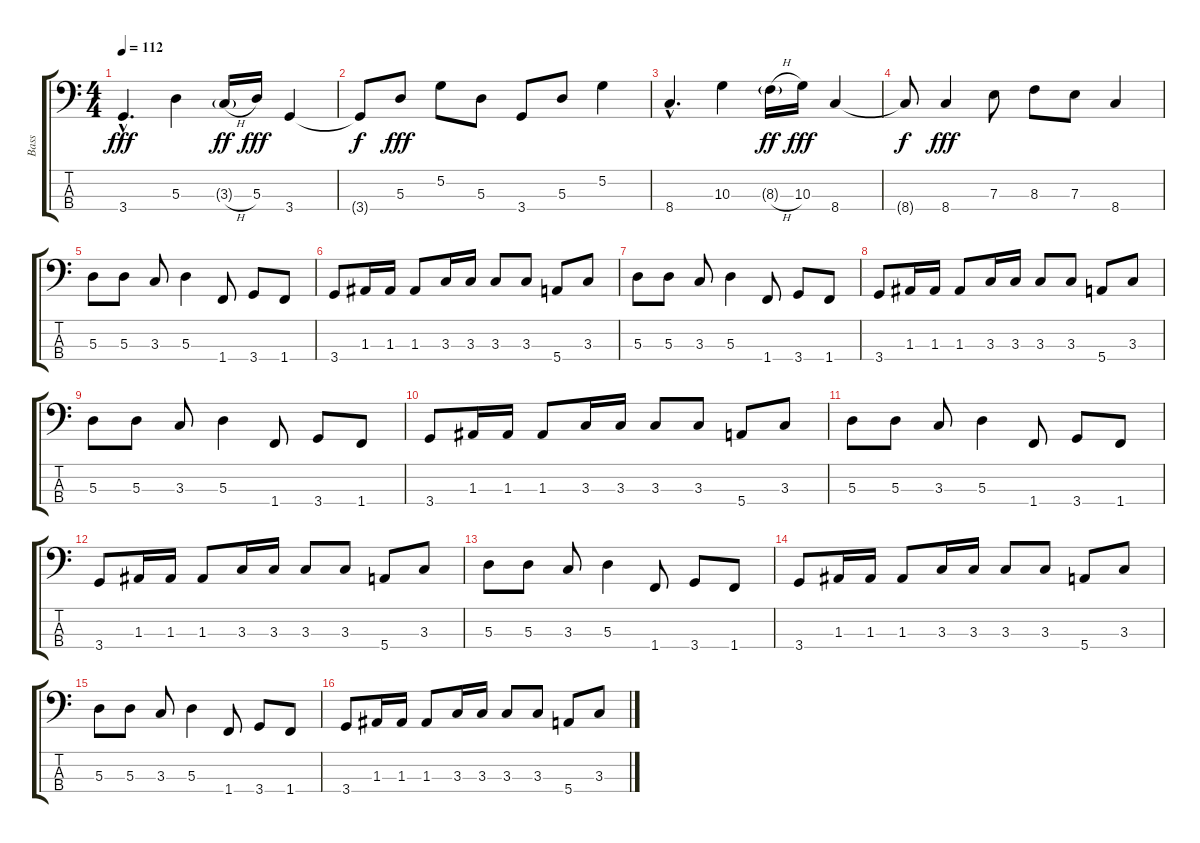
\track ("Bass" "Bass") {instrument electricbassfinger}
\staff {score tabs}
\tuning (G2 D2 A1 E1) {hide}
\ts (4 4)
\tempo 112
\clef f4
\ks c
3.4{hac}.4{d dy fff} 5.3.4 3.3{h g}.16{dy ff} 5.3.16{dy fff} 3.4.4 |
3.4{t}.8{dy f} 5.3.8{dy fff} 5.2.8 5.3.8 3.4.8 5.3.8 5.2.4 |
8.4{hac}.4{d} 10.3.4 8.3{h g}.16{dy ff} 10.3.16{dy fff} 8.4.4 |
8.4{t}.8{dy f} 8.4.4{dy fff} 7.3.8 8.3.8 7.3.8 8.4.4 |
5.3.8 5.3.8 3.3.8 5.3.4 1.4.8 3.4.8 1.4.8 |
3.4.8 1.3.16 1.3.16 1.3.8 3.3.16 3.3.16 3.3.8 3.3.8 5.4.8 3.3.8 |
5.3.8 5.3.8 3.3.8 5.3.4 1.4.8 3.4.8 1.4.8 |
3.4.8 1.3.16 1.3.16 1.3.8 3.3.16 3.3.16 3.3.8 3.3.8 5.4.8 3.3.8 |
5.3.8 5.3.8 3.3.8 5.3.4 1.4.8 3.4.8 1.4.8 |
3.4.8 1.3.16 1.3.16 1.3.8 3.3.16 3.3.16 3.3.8 3.3.8 5.4.8 3.3.8 |
5.3.8 5.3.8 3.3.8 5.3.4 1.4.8 3.4.8 1.4.8 |
3.4.8 1.3.16 1.3.16 1.3.8 3.3.16 3.3.16 3.3.8 3.3.8 5.4.8 3.3.8 |
5.3.8 5.3.8 3.3.8 5.3.4 1.4.8 3.4.8 1.4.8 |
3.4.8 1.3.16 1.3.16 1.3.8 3.3.16 3.3.16 3.3.8 3.3.8 5.4.8 3.3.8 |
5.3.8 5.3.8 3.3.8 5.3.4 1.4.8 3.4.8 1.4.8 |
3.4.8 1.3.16 1.3.16 1.3.8 3.3.16 3.3.16 3.3.8 3.3.8 5.4.8 3.3.8
